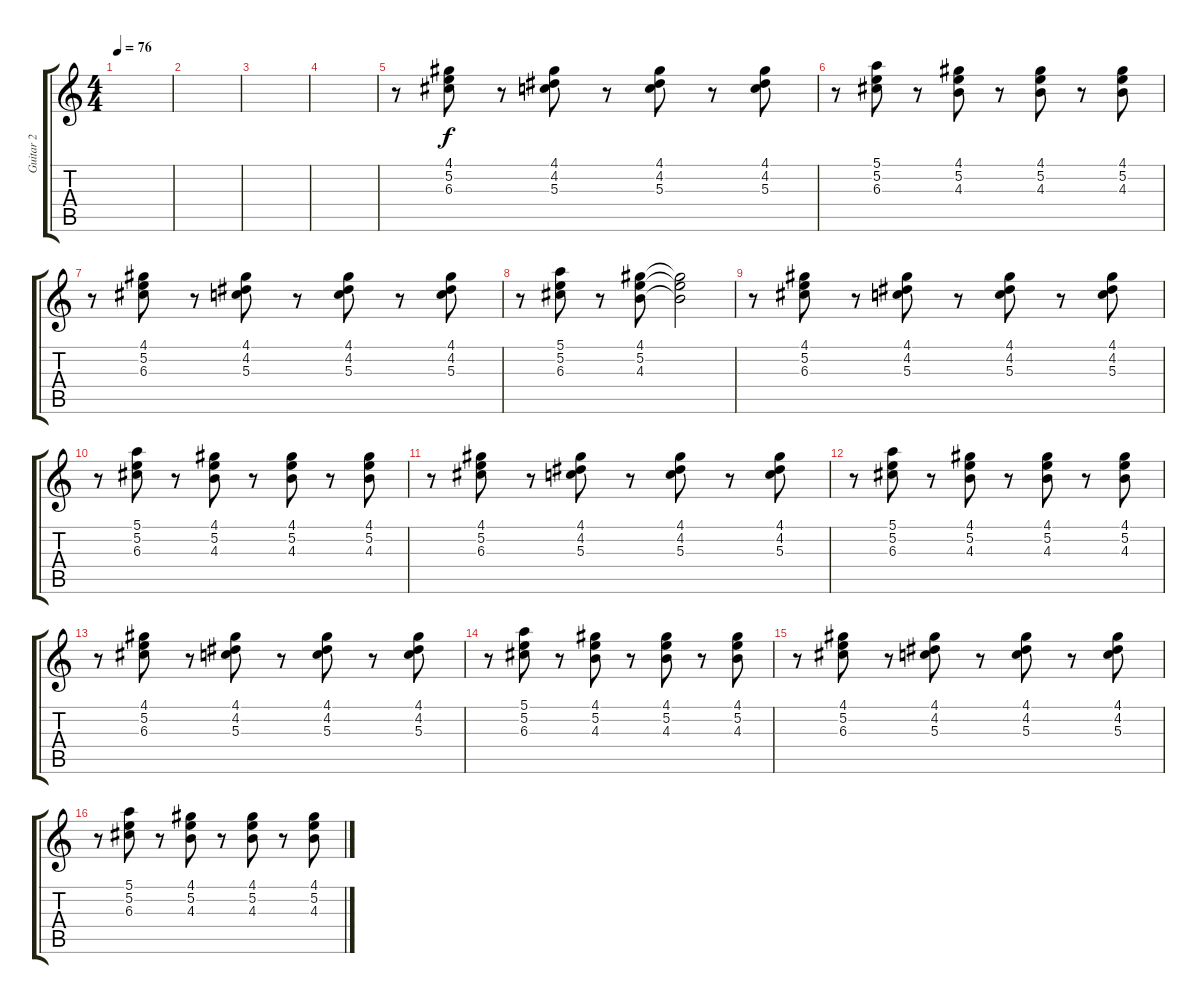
\track ("Guitar 2" "Guitar 2") {instrument electricguitarclean}
\staff {score tabs}
\tuning (E4 B3 G3 D3 A2 E2) {hide}
\ts (4 4)
\tempo 76
\clef g2
\ks c
|
|
|
|
r.8 (4.1 5.2 6.3).8 r.8 (4.1 4.2 5.3).8 r.8 (4.1 4.2 5.3).8 r.8 (4.1 4.2 5.3).8 |
r.8 (5.1 5.2 6.3).8 r.8 (4.1 5.2 4.3).8 r.8 (4.1 5.2 4.3).8 r.8 (4.1 5.2 4.3).8 |
r.8 (4.1 5.2 6.3).8 r.8 (4.1 4.2 5.3).8 r.8 (4.1 4.2 5.3).8 r.8 (4.1 4.2 5.3).8 |
r.8 (5.1 5.2 6.3).8 r.8 (4.1 5.2 4.3).8 (4.1{t} 5.2{t} 4.3{t}).2 |
r.8 (4.1 5.2 6.3).8 r.8 (4.1 4.2 5.3).8 r.8 (4.1 4.2 5.3).8 r.8 (4.1 4.2 5.3).8 |
r.8 (5.1 5.2 6.3).8 r.8 (4.1 5.2 4.3).8 r.8 (4.1 5.2 4.3).8 r.8 (4.1 5.2 4.3).8 |
r.8 (4.1 5.2 6.3).8 r.8 (4.1 4.2 5.3).8 r.8 (4.1 4.2 5.3).8 r.8 (4.1 4.2 5.3).8 |
r.8 (5.1 5.2 6.3).8 r.8 (4.1 5.2 4.3).8 r.8 (4.1 5.2 4.3).8 r.8 (4.1 5.2 4.3).8 |
r.8 (4.1 5.2 6.3).8 r.8 (4.1 4.2 5.3).8 r.8 (4.1 4.2 5.3).8 r.8 (4.1 4.2 5.3).8 |
r.8 (5.1 5.2 6.3).8 r.8 (4.1 5.2 4.3).8 r.8 (4.1 5.2 4.3).8 r.8 (4.1 5.2 4.3).8 |
r.8 (4.1 5.2 6.3).8 r.8 (4.1 4.2 5.3).8 r.8 (4.1 4.2 5.3).8 r.8 (4.1 4.2 5.3).8 |
r.8 (5.1 5.2 6.3).8 r.8 (4.1 5.2 4.3).8 r.8 (4.1 5.2 4.3).8 r.8 (4.1 5.2 4.3).8
